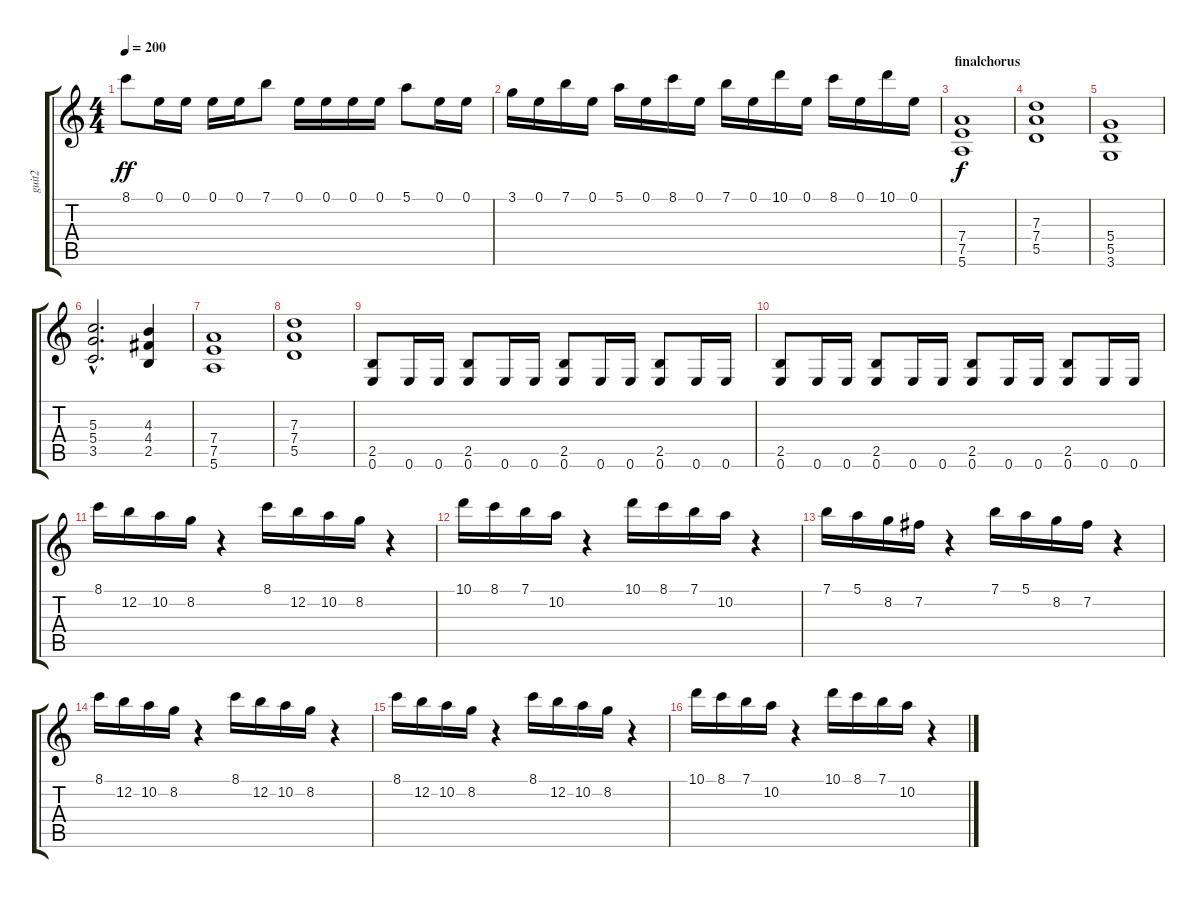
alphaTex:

\track ("guit2" "guit2") {instrument distortionguitar}
\staff {score tabs}
\tuning (E4 B3 G3 D3 A2 E2) {hide}
\ts (4 4)
\tempo 200
\clef g2
\ks c
8.1.8{dy ff} 0.1.16 0.1.16 0.1.16 0.1.16 7.1.8 0.1.16 0.1.16 0.1.16 0.1.16 5.1.8 0.1.16 0.1.16 |
3.1.16 0.1.16 7.1.16 0.1.16 5.1.16 0.1.16 8.1.16 0.1.16 7.1.16 0.1.16 10.1.16 0.1.16 8.1.16 0.1.16 10.1.16 0.1.16 |
\section ("" "finalchorus")
(7.4 7.5 5.6).1{dy f} |
(7.3 7.4 5.5).1 |
(5.4 5.5 3.6).1 |
(5.3{hac} 5.4{hac} 3.5{hac}).2{d} (4.3 4.4 2.5).4 |
(7.4 7.5 5.6).1 |
(7.3 7.4 5.5).1 |
(2.5 0.6).8 0.6.16 0.6.16 (2.5 0.6).8 0.6.16 0.6.16 (2.5 0.6).8 0.6.16 0.6.16 (2.5 0.6).8 0.6.16 0.6.16 |
(2.5 0.6).8 0.6.16 0.6.16 (2.5 0.6).8 0.6.16 0.6.16 (2.5 0.6).8 0.6.16 0.6.16 (2.5 0.6).8 0.6.16 0.6.16 |
8.1.16 12.2.16 10.2.16 8.2.16 r.4 8.1.16 12.2.16 10.2.16 8.2.16 r.4 |
10.1.16 8.1.16 7.1.16 10.2.16 r.4 10.1.16 8.1.16 7.1.16 10.2.16 r.4 |
7.1.16 5.1.16 8.2.16 7.2.16 r.4 7.1.16 5.1.16 8.2.16 7.2.16 r.4 |
8.1.16 12.2.16 10.2.16 8.2.16 r.4 8.1.16 12.2.16 10.2.16 8.2.16 r.4 |
8.1.16 12.2.16 10.2.16 8.2.16 r.4 8.1.16 12.2.16 10.2.16 8.2.16 r.4 |
10.1.16 8.1.16 7.1.16 10.2.16 r.4 10.1.16 8.1.16 7.1.16 10.2.16 r.4
